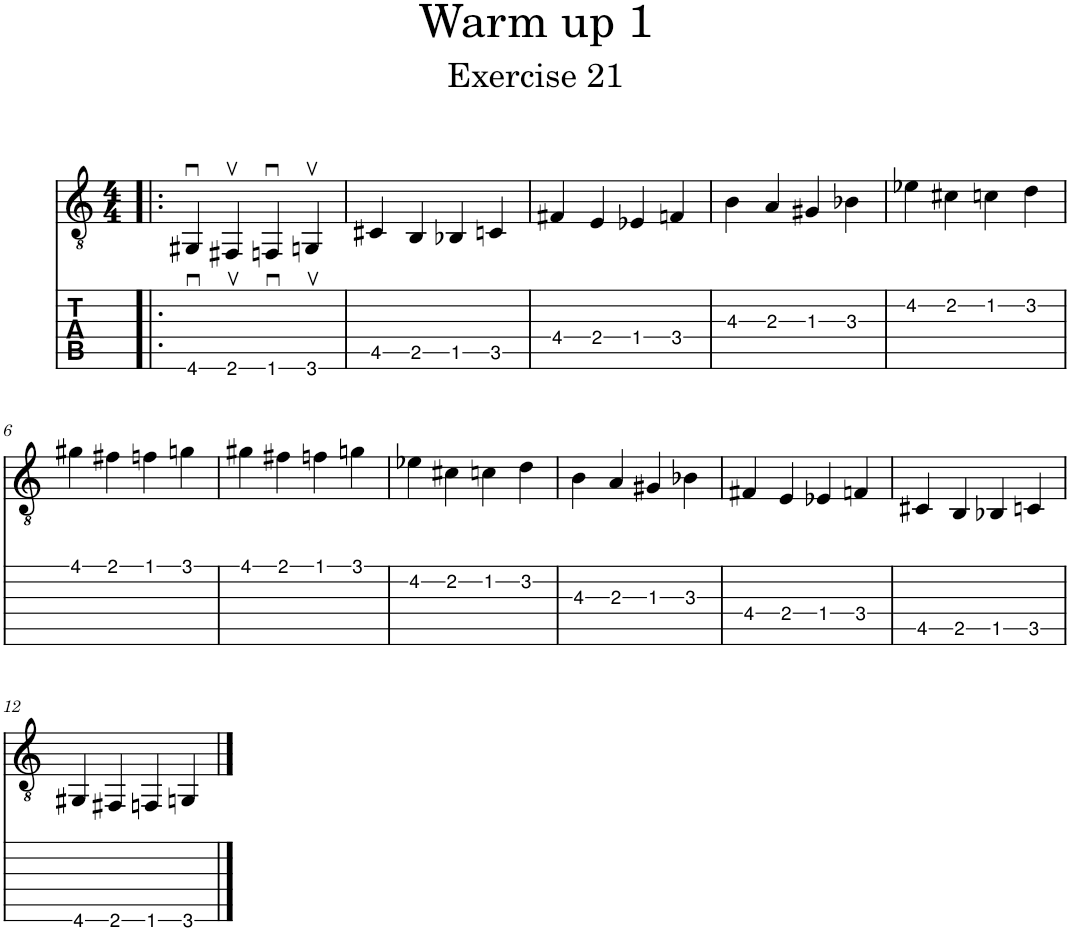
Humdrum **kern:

**kern	**kern
*part1	*part1
*staff2	*staff1
*I"Guitar	*
*I'Guit.	*
*stria6	*
*	*clefGv2
*k[]	*k[]
*M4/4	*M4/4
=1!|:	=1!|:
4GG#u	4GG#Xu/
4FF#v	4FF#Xv/
4FFu	4FFnu/
4GGv	4GGnv/
=2	=2
4C#	4C#X/
4BB	4BB/
4BB-	4BB-X/
4C	4Cn/
=3	=3
4F#	4F#X/
4E	4E/
4E-	4E-X/
4F	4Fn/
=4	=4
4B	4B\
4A	4A/
4G#	4G#X/
4B-	4B-X\
=5	=5
4e-	4e-X\
4c#	4c#X\
4c	4cn\
4d	4d\
!!LO:LB:g=z
=6	=6
4g#	4g#X\
4f#	4f#X\
4f	4fn\
4g	4gn\
=7	=7
4g#	4g#X\
4f#	4f#X\
4f	4fn\
4g	4gn\
=8	=8
4e-	4e-X\
4c#	4c#X\
4c	4cn\
4d	4d\
=9	=9
4B	4B\
4A	4A/
4G#	4G#X/
4B-	4B-X\
=10	=10
4F#	4F#X/
4E	4E/
4E-	4E-X/
4F	4Fn/
=11	=11
4C#	4C#X/
4BB	4BB/
4BB-	4BB-X/
4C	4Cn/
!!LO:LB:g=z
=12	=12
4GG#	4GG#X/
4FF#	4FF#X/
4FF	4FFn/
4GG	4GGn/
==	==
*-	*-
